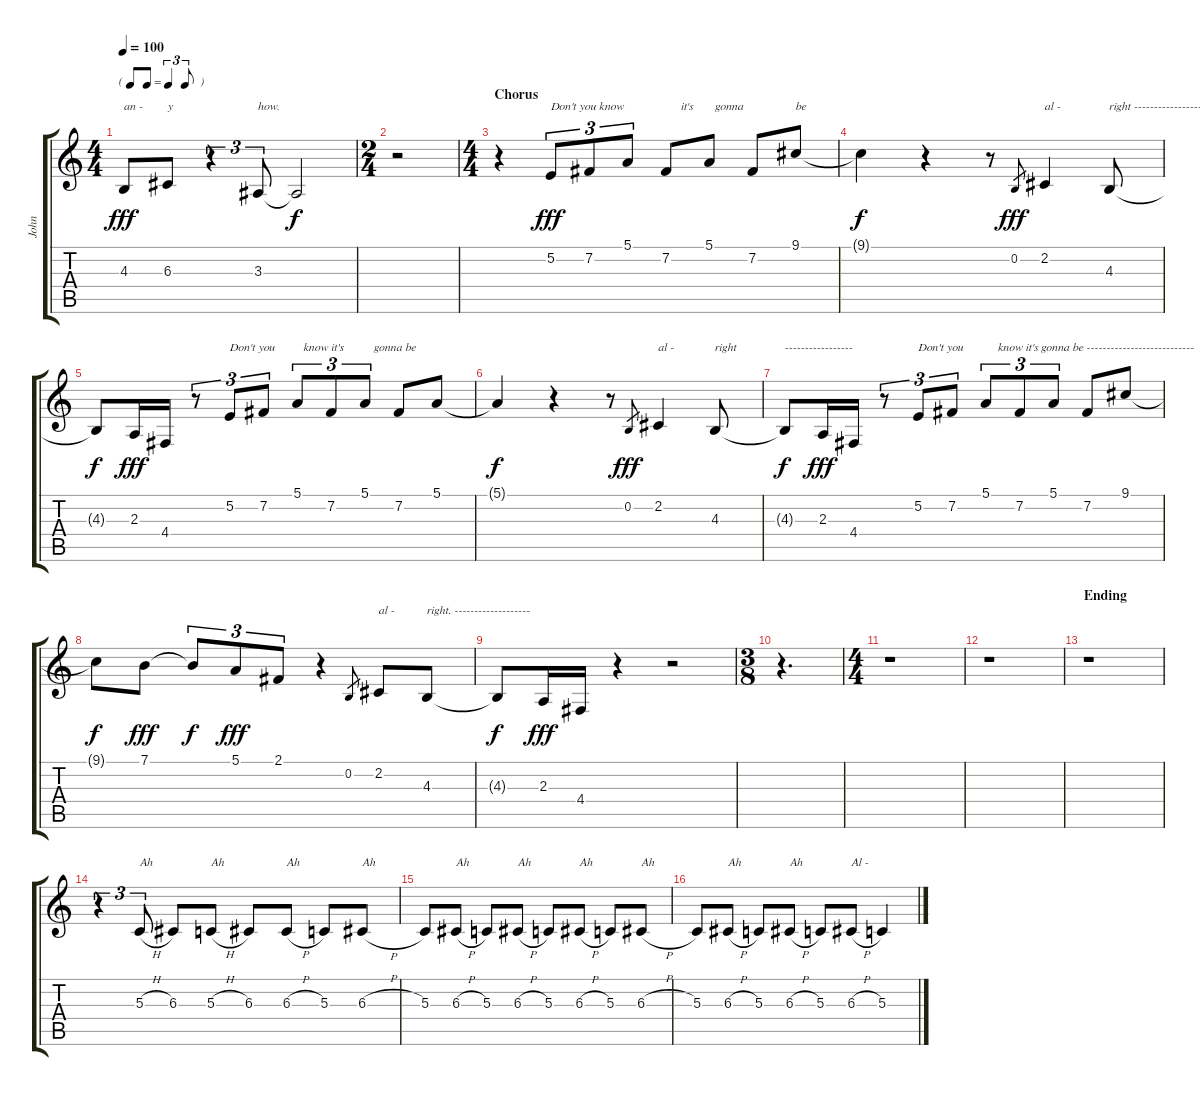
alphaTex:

\track ("John" "John") {instrument clarinet}
\staff {score tabs}
\tuning (E4 B3 G3 D3 A2 E2) {hide}
\ts (4 4)
\tf triplet8th
\tempo 100
\clef g2
\ks c
4.3.8{txt "an -" dy fff} 6.3.8{txt "y"} r.4{tu (3 2)} 3.3.8{tu (3 2) txt "how."} 3.3{t}.2{dy f} |
\ts (2 4)
r.2 |
\ts (4 4)
\section ("" "Chorus")
r.4 5.2.8{tu (3 2) txt "Don't you know" dy fff} 7.2.8{tu (3 2)} 5.1.8{tu (3 2)} 7.2.8{txt "     it's"} 5.1.8{txt "  gonna"} 7.2.8 9.1.8{txt "be"} |
9.1{t}.4{dy f} r.4 r.8 0.2.8{gr dy fff} 2.2.4{txt "al -"} 4.3.8{txt "right --------------------"} |
4.3{t}.8{dy f} 2.3.16{dy fff} 4.4.16 r.8{tu (3 2)} 5.2.8{tu (3 2) txt "Don't you"} 7.2.8{tu (3 2)} 5.1.8{tu (3 2) txt "  know it's"} 7.2.8{tu (3 2)} 5.1.8{tu (3 2) txt "   gonna be"} 7.2.8 5.1.8 |
5.1{t}.4{dy f} r.4 r.8 0.2.8{gr dy fff} 2.2.4{txt "al -"} 4.3.8{txt "right"} |
4.3{t}.8{txt "-----------------" dy f} 2.3.16{dy fff} 4.4.16 r.8{tu (3 2)} 5.2.8{tu (3 2) txt "Don't you"} 7.2.8{tu (3 2)} 5.1.8{tu (3 2) txt "    know it's gonna be ---------------------------"} 7.2.8{tu (3 2)} 5.1.8{tu (3 2)} 7.2.8 9.1.8 |
9.1{t}.8{dy f} 7.1.8{dy fff} 7.1{t}.8{tu (3 2) dy f} 5.1.8{tu (3 2) dy fff} 2.1.8{tu (3 2)} r.4 0.2.8{gr} 2.2.8{txt "al -"} 4.3.8{txt "right. -------------------"} |
4.3{t}.8{dy f} 2.3.16{dy fff} 4.4.16 r.4 r.2 |
\ts (3 8)
r.4{d} |
\ts (4 4)
r.1 |
r.1 |
\section ("" "Ending")
r.1 |
r.4{tu (3 2)} 5.3{h}.8{tu (3 2) txt "Ah"} 6.3.8 5.3{h}.8{txt "Ah"} 6.3.8 6.3{h}.8{txt "Ah"} 5.3.8 6.3{h}.8{txt "Ah"} |
5.3.8 6.3{h}.8{txt "Ah"} 5.3.8 6.3{h}.8{txt "Ah"} 5.3.8 6.3{h}.8{txt "Ah"} 5.3.8 6.3{h}.8{txt "Ah"} |
5.3.8 6.3{h}.8{txt "Ah"} 5.3.8 6.3{h}.8{txt "Ah"} 5.3.8 6.3{h}.8{txt "Al -"} 5.3.4
